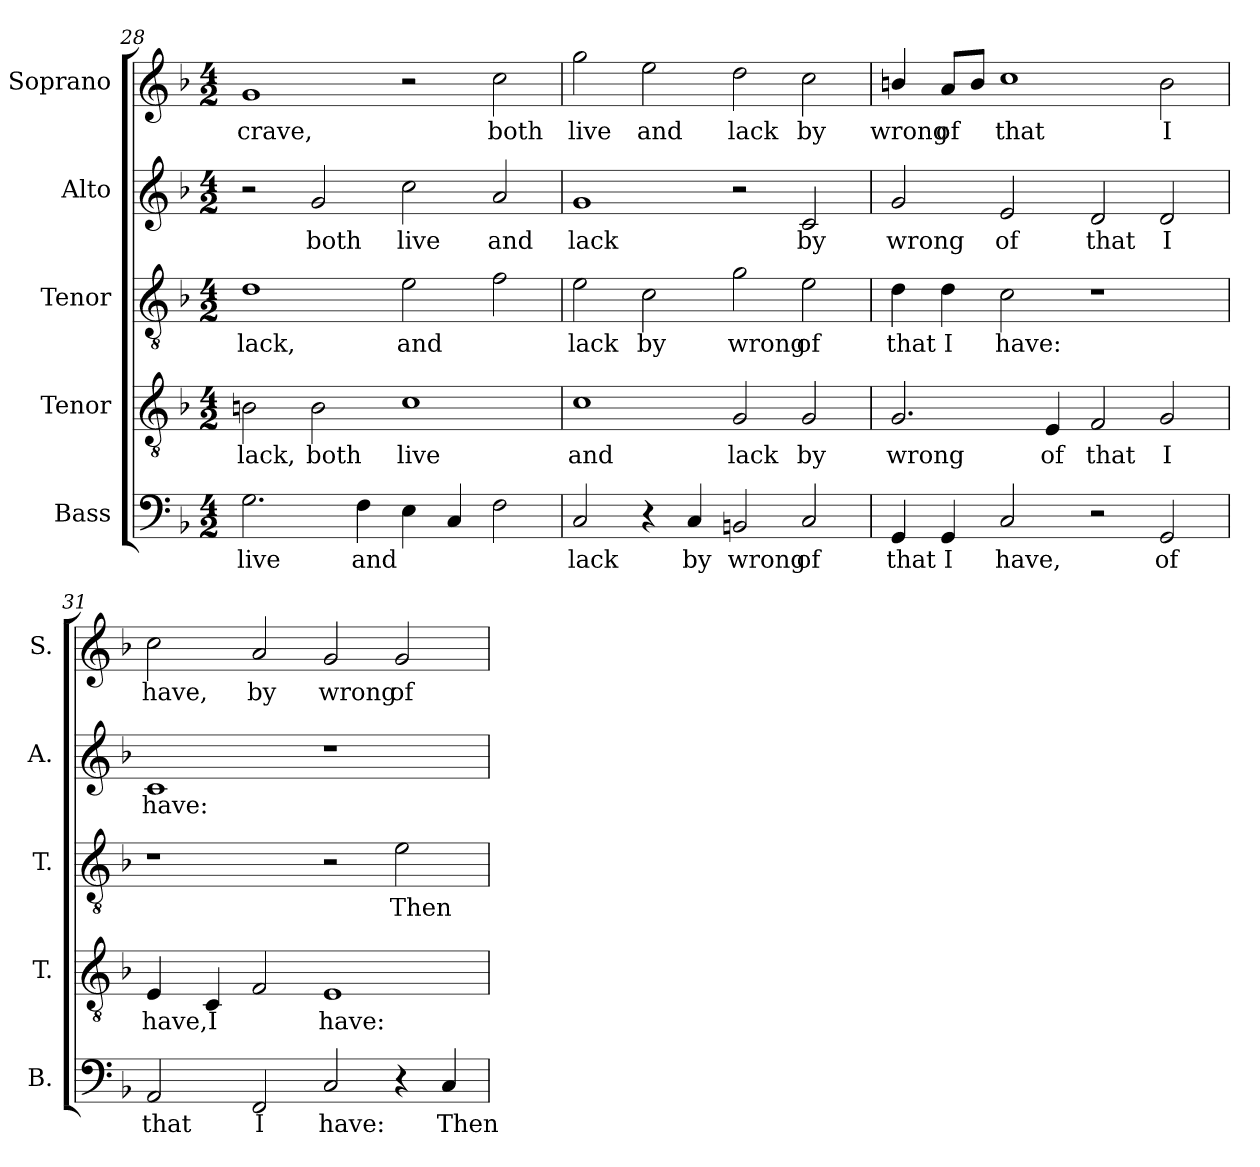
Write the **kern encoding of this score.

**kern	**text	**kern	**text	**kern	**text	**kern	**text	**kern	**text
*part5	*part5	*part4	*part4	*part3	*part3	*part2	*part2	*part1	*part1
*staff5	*staff5	*staff4	*staff4	*staff3	*staff3	*staff2	*staff2	*staff1	*staff1
*I"Bass	*	*I"Tenor	*	*I"Tenor	*	*I"Alto	*	*I"Soprano	*
*I'B.	*	*I'T.	*	*I'T.	*	*I'A.	*	*I'S.	*
*clefF4	*	*clefGv2	*	*clefGv2	*	*clefG2	*	*clefG2	*
*	*	*ITrd7c12	*	*ITrd7c12	*	*	*	*	*
*k[b-]	*	*k[b-]	*	*k[b-]	*	*k[b-]	*	*k[b-]	*
*F:	*	*F:	*	*F:	*	*F:	*	*F:	*
*M4/2	*	*M4/2	*	*M4/2	*	*M4/2	*	*M4/2	*
=28	=28	=28	=28	=28	=28	=28	=28	=28	=28
!	!LO:LY:b:color=#000000	!	!	!	!	!	!	!	!
!	!	!	!LO:LY:b:color=#000000	!	!	!	!	!	!
!	!	!	!	!	!LO:LY:b:color=#000000	!	!	!	!
!	!	!	!	!	!	!	!	!	!LO:LY:b:color=#000000
2.Gi\	live	2BBni\	lack,	1Di	lack,	2r	.	1gi	crave,
!	!	!	!LO:LY:b:color=#000000	!	!	!	!	!	!
!	!	!	!	!	!	!	!LO:LY:b:color=#000000	!	!
.	.	2BBi\	both	.	.	2gi/	both	.	.
!	!LO:LY:b:color=#000000	!	!	!	!	!	!	!	!
4Fi\	and	.	.	.	.	.	.	.	.
!	!	!	!LO:LY:b:color=#000000	!	!	!	!	!	!
!	!	!	!	!	!LO:LY:b:color=#000000	!	!	!	!
!	!	!	!	!	!	!	!LO:LY:b:color=#000000	!	!
4Ei\	.	1Ci	live	2Ei\	and	2cci\	live	2r	.
4Ci/	.	.	.	.	.	.	.	.	.
!	!	!	!	!	!	!	!LO:LY:b:color=#000000	!	!
!	!	!	!	!	!	!	!	!	!LO:LY:b:color=#000000
2Fi\	.	.	.	2Fi\	.	2ai/	and	2cci\	both
!!LO:LB:g=z
=29	=29	=29	=29	=29	=29	=29	=29	=29	=29
!	!LO:LY:b:color=#000000	!	!	!	!	!	!	!	!
!	!	!	!LO:LY:b:color=#000000	!	!	!	!	!	!
!	!	!	!	!	!LO:LY:b:color=#000000	!	!	!	!
!	!	!	!	!	!	!	!LO:LY:b:color=#000000	!	!
!	!	!	!	!	!	!	!	!	!LO:LY:b:color=#000000
2Ci/	lack	1Ci	and	2Ei\	lack	1gi	lack	2ggi\	live
!	!	!	!	!	!LO:LY:b:color=#000000	!	!	!	!
!	!	!	!	!	!	!	!	!	!LO:LY:b:color=#000000
4r	.	.	.	2Ci\	by	.	.	2eei\	and
!	!LO:LY:b:color=#000000	!	!	!	!	!	!	!	!
4Ci/	by	.	.	.	.	.	.	.	.
!	!LO:LY:b:color=#000000	!	!	!	!	!	!	!	!
!	!	!	!LO:LY:b:color=#000000	!	!	!	!	!	!
!	!	!	!	!	!LO:LY:b:color=#000000	!	!	!	!
!	!	!	!	!	!	!	!	!	!LO:LY:b:color=#000000
2BBni/	wrong	2GGi/	lack	2Gi\	wrong	2r	.	2ddi\	lack
!	!LO:LY:b:color=#000000	!	!	!	!	!	!	!	!
!	!	!	!LO:LY:b:color=#000000	!	!	!	!	!	!
!	!	!	!	!	!LO:LY:b:color=#000000	!	!	!	!
!	!	!	!	!	!	!	!LO:LY:b:color=#000000	!	!
!	!	!	!	!	!	!	!	!	!LO:LY:b:color=#000000
2Ci/	of	2GGi/	by	2Ei\	of	2ci/	by	2cci\	by
=30	=30	=30	=30	=30	=30	=30	=30	=30	=30
!	!LO:LY:b:color=#000000	!	!	!	!	!	!	!	!
!	!	!	!LO:LY:b:color=#000000	!	!	!	!	!	!
!	!	!	!	!	!LO:LY:b:color=#000000	!	!	!	!
!	!	!	!	!	!	!	!LO:LY:b:color=#000000	!	!
!	!	!	!	!	!	!	!	!	!LO:LY:b:color=#000000
4GGi/	that	2.GGi/	wrong	4Di\	that	2gi/	wrong	4bni/	wrong
!	!LO:LY:b:color=#000000	!	!	!	!	!	!	!	!
!	!	!	!	!	!LO:LY:b:color=#000000	!	!	!	!
!	!	!	!	!	!	!	!	!	!LO:LY:b:color=#000000
4GGi/	I	.	.	4Di\	I	.	.	8ai/L	of
.	.	.	.	.	.	.	.	8bi/J	.
!	!LO:LY:b:color=#000000	!	!	!	!	!	!	!	!
!	!	!	!	!	!LO:LY:b:color=#000000	!	!	!	!
!	!	!	!	!	!	!	!LO:LY:b:color=#000000	!	!
!	!	!	!	!	!	!	!	!	!LO:LY:b:color=#000000
2Ci/	have,	.	.	2Ci\	have:	2ei/	of	1cci	that
!	!	!	!LO:LY:b:color=#000000	!	!	!	!	!	!
.	.	4EEi/	of	.	.	.	.	.	.
!	!	!	!LO:LY:b:color=#000000	!	!	!	!	!	!
!	!	!	!	!	!	!	!LO:LY:b:color=#000000	!	!
2r	.	2FFi/	that	1r	.	2di/	that	.	.
!	!LO:LY:b:color=#000000	!	!	!	!	!	!	!	!
!	!	!	!LO:LY:b:color=#000000	!	!	!	!	!	!
!	!	!	!	!	!	!	!LO:LY:b:color=#000000	!	!
!	!	!	!	!	!	!	!	!	!LO:LY:b:color=#000000
2GGi/	of	2GGi/	I	.	.	2di/	I	2bi\	I
=31	=31	=31	=31	=31	=31	=31	=31	=31	=31
!	!LO:LY:b:color=#000000	!	!	!	!	!	!	!	!
!	!	!	!LO:LY:b:color=#000000	!	!	!	!	!	!
!	!	!	!	!	!	!	!LO:LY:b:color=#000000	!	!
!	!	!	!	!	!	!	!	!	!LO:LY:b:color=#000000
2AAi/	that	4EEi/	have,	1r	.	1ci	have:	2cci\	have,
!	!	!	!LO:LY:b:color=#000000	!	!	!	!	!	!
.	.	4CCi/	I	.	.	.	.	.	.
!	!LO:LY:b:color=#000000	!	!	!	!	!	!	!	!
!	!	!	!	!	!	!	!	!	!LO:LY:b:color=#000000
2FFi/	I	2FFi/	.	.	.	.	.	2ai/	by
!	!LO:LY:b:color=#000000	!	!	!	!	!	!	!	!
!	!	!	!LO:LY:b:color=#000000	!	!	!	!	!	!
!	!	!	!	!	!	!	!	!	!LO:LY:b:color=#000000
2Ci/	have:	1EEi	have:	2r	.	1r	.	2gi/	wrong
!	!	!	!	!	!LO:LY:b:color=#000000	!	!	!	!
!	!	!	!	!	!	!	!	!	!LO:LY:b:color=#000000
4r	.	.	.	2Ei\	Then	.	.	2gi/	of
!	!LO:LY:b:color=#000000	!	!	!	!	!	!	!	!
4Ci/	Then	.	.	.	.	.	.	.	.
=	=	=	=	=	=	=	=	=	=
*-	*-	*-	*-	*-	*-	*-	*-	*-	*-
